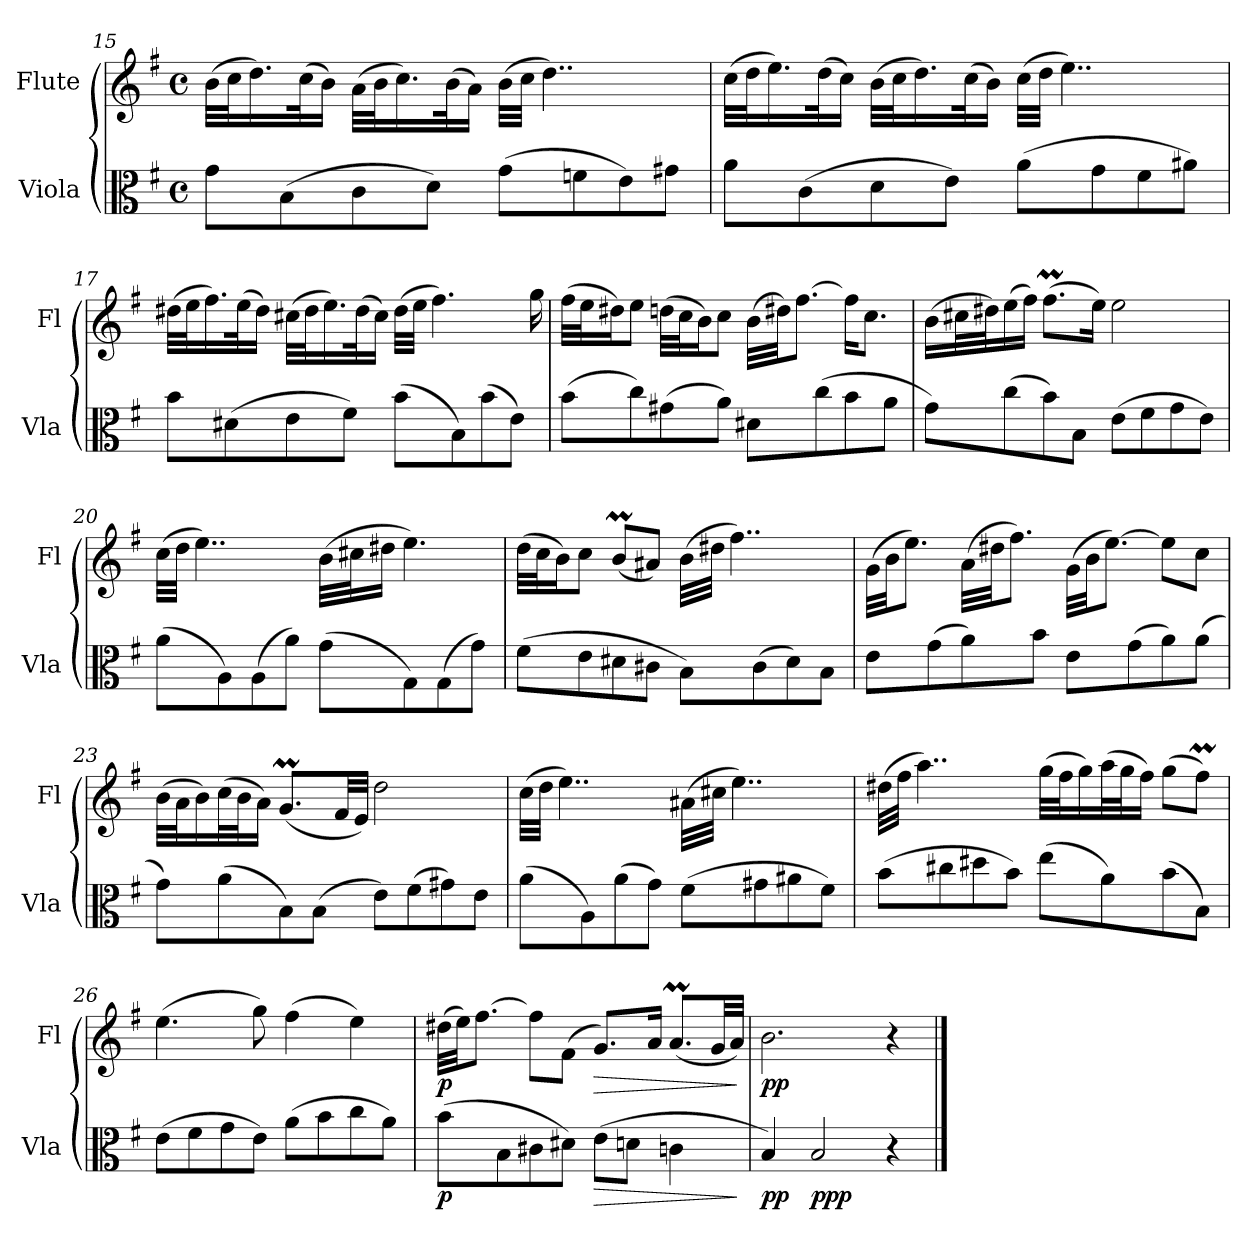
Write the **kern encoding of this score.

**kern	**dynam	**kern	**dynam
*part2	*part2	*part1	*part1
*staff2	*staff2	*staff1	*staff1
*I"Viola	*	*I"Flute	*
*I'Vla	*	*I'Fl	*
*clefC3	*	*clefG2	*
*k[f#]	*	*k[f#]	*
*M4/4	*	*M4/4	*
*met(c)	*	*met(c)	*
=15	=15	=15	=15
8g\L	.	(>32b\LLL	.
.	.	32cc\J	.
.	.	16.dd\)	.
(>8B\	.	.	.
.	.	(>32cc\K	.
.	.	16b\JJ)	.
8c\	.	(>32a\LLL	.
.	.	32b\J	.
.	.	16.cc\)	.
8d\J)	.	.	.
.	.	(>32b\K	.
.	.	16a\JJ)	.
(>8g\L	.	(>32b\LLL	.
.	.	32cc\JJJ	.
.	.	4..dd\)	.
8fn\	.	.	.
8e\)	.	.	.
8g#X\J	.	.	.
!!LO:LB:g=z
=16	=16	=16	=16
8a\L	.	(>32cc\LLL	.
.	.	32dd\J	.
.	.	16.ee\)	.
(>8c\	.	.	.
.	.	(>32dd\K	.
.	.	16cc\JJ)	.
8d\	.	(>32b\LLL	.
.	.	32cc\J	.
.	.	16.dd\)	.
8e\J)	.	.	.
.	.	(>32cc\K	.
.	.	16b\JJ)	.
(>8a\L	.	(>32cc\LLL	.
.	.	32dd\JJJ	.
.	.	4..ee\)	.
8g\	.	.	.
8f#\	.	.	.
8a#X\J)	.	.	.
=17	=17	=17	=17
8b\L	.	(>32dd#X\LLL	.
.	.	32ee\J	.
.	.	16.ff#\)	.
(>8d#X\	.	.	.
.	.	(>32ee\K	.
.	.	16dd#\JJ)	.
8e\	.	(>32cc#X\LLL	.
.	.	32dd#\J	.
.	.	16.ee\)	.
8f#\J)	.	.	.
.	.	(>32dd#\K	.
.	.	16cc#\JJ)	.
(>8b\L	.	(>32dd#\LLL	.
.	.	32ee\JJJ	.
.	.	4.ff#\)	.
8B\)	.	.	.
(>8b\	.	.	.
8e\J)	.	.	.
.	.	16gg\	.
!!LO:LB:g=z
=18	=18	=18	=18
(>8b\L	.	(>32ff#\LLL	.
.	.	32ee\J	.
.	.	16dd#X\J)	.
8cc\)	.	8ee\J	.
(>8g#X\	.	(>32ddn\LLL	.
.	.	32cc\J	.
.	.	16b\J)	.
8a\J)	.	8cc\J	.
8d#X\L	.	(>32b\LLL	.
.	.	32dd#X\JJ)	.
.	.	[8.ff#\J	.
(>8cc\	.	.	.
8b\	.	16ff#\KL]	.
.	.	8.cc\J	.
8a\J	.	.	.
=19	=19	=19	=19
8g\L)	.	(>16b\LL	.
.	.	32cc#X\L	.
.	.	32dd#X\J)	.
(>8cc\	.	(>16ee\	.
.	.	16ff#\JJ)	.
8b\)	.	(>8.ff#m\L	.
8B\J	.	.	.
.	.	16ee\Jk)	.
(>8e\L	.	2ee\	.
8f#\	.	.	.
8g\	.	.	.
8e\J)	.	.	.
!!LO:LB:g=z
=20	=20	=20	=20
(>8a\L	.	(>32cc\LLL	.
.	.	32dd\JJJ	.
.	.	4..ee\)	.
8A\)	.	.	.
(>8A\	.	.	.
8a\J)	.	.	.
(>8g\L	.	(>32b\LLL	.
.	.	32cc#X\J	.
.	.	16dd#X\JJ	.
8G\)	.	4.ee\)	.
(>8G\	.	.	.
8g\J)	.	.	.
=21	=21	=21	=21
(>8f#\L	.	(>32dd\LLL	.
.	.	32cc\J	.
.	.	16b\J)	.
8e\	.	8cc\J	.
8d#X\	.	(<8bm/L	.
8c#X\J	.	8a#X/J)	.
8B\L)	.	(>32b\LLL	.
.	.	32dd#X\JJJ	.
.	.	4..ff#\)	.
(>8c#\	.	.	.
8d#\)	.	.	.
8B\J	.	.	.
=22	=22	=22	=22
8e\L	.	(>32g\LLL	.
.	.	32b\JJ	.
.	.	8.ee\J)	.
(>8g\	.	.	.
8a\)	.	(>32a\LLL	.
.	.	32dd#X\JJ	.
.	.	8.ff#\J)	.
8b\J	.	.	.
8e\L	.	(>32g\LLL	.
.	.	32b\JJ	.
.	.	[8.ee\J)	.
(>8g\	.	.	.
8a\)	.	8ee\L]	.
(>8a\J	.	8cc\J	.
!!LO:LB:g=z
=23	=23	=23	=23
8g\L)	.	(>32b\LLL	.
.	.	32a\J	.
.	.	16b\)	.
(>8a\	.	(>32cc\L	.
.	.	32b\J	.
.	.	16a\JJ)	.
8B\)	.	(<8.gM/L	.
(>8B\J	.	.	.
.	.	32f#/LL	.
.	.	32e/JJJ)	.
8e\L)	.	2dd\	.
(>8f#\	.	.	.
8g#X\)	.	.	.
8e\J	.	.	.
=24	=24	=24	=24
(>8a\L	.	(>32cc\LLL	.
.	.	32dd\JJJ	.
.	.	4..ee\)	.
8A\)	.	.	.
(>8a\	.	.	.
8g\J)	.	.	.
(>8f#\L	.	(>32a#X\LLL	.
.	.	32cc#X\JJJ	.
.	.	4..ee\)	.
8g#X\	.	.	.
8a#X\	.	.	.
8f#\J)	.	.	.
=25	=25	=25	=25
(>8b\L	.	(>32dd#X\LLL	.
.	.	32ff#\JJJ	.
.	.	4..aa\)	.
8cc#X\	.	.	.
8dd#X\	.	.	.
8b\J)	.	.	.
(>8ee\L	.	(>32gg\LLL	.
.	.	32ff#\J	.
.	.	16gg\)	.
8a\)	.	(>32aa\L	.
.	.	32gg\J	.
.	.	16ff#\JJ)	.
(>8b\	.	(>8gg\L	.
8B\J)	.	8ff#m\J)	.
!!LO:LB:g=z
=26	=26	=26	=26
(>8e\L	.	(>4.ee\	.
8f#\	.	.	.
8g\	.	.	.
8e\J)	.	8gg\)	.
(>8a\L	.	(>4ff#\	.
8b\	.	.	.
8cc\	.	4ee\)	.
8a\J)	.	.	.
=27	=27	=27	=27
!	!LO:DY:b	!	!LO:DY:b
(>8b\L	p	(>32dd#X\LLL	p
.	.	32ee\JJ)	.
.	.	[8.ff#\J	.
8B\	.	.	.
8c#X\	.	8ff#\L]	.
8d#X\J)	.	(<8f#\J	.
!	!LO:HP:b	!	!LO:HP:b
(>8e\L	>	8.g/L)	>
8dn\J	.	.	.
.	.	16a/Jk	.
4cn\	.	(<8.aM/L	.
.	.	32g/LL	.
.	.	32a/JJJ)	.
.	]	.	]
=28	=28	=28	=28
!	!LO:DY:b	!	!LO:DY:b
4B/)	pp	2.b\	pp
!	!LO:DY:b	!	!
2B/	ppp	.	.
4r	.	4r	.
==	==	==	==
*-	*-	*-	*-
